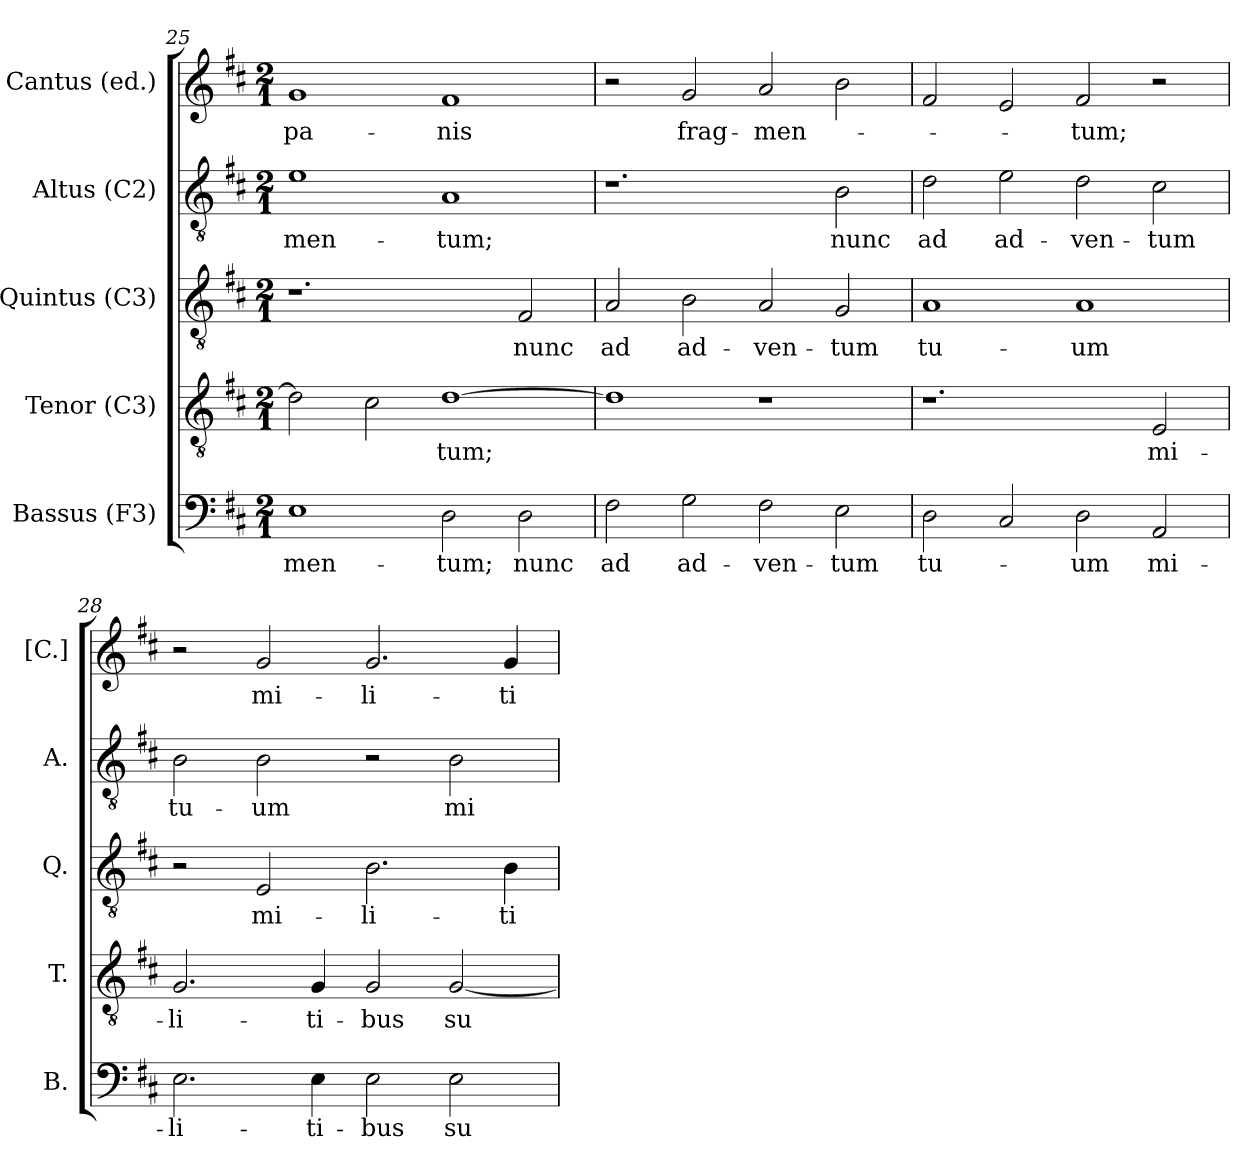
**kern	**text	**kern	**text	**kern	**text	**kern	**text	**kern	**text
*part5	*part5	*part4	*part4	*part3	*part3	*part2	*part2	*part1	*part1
*staff5	*staff5	*staff4	*staff4	*staff3	*staff3	*staff2	*staff2	*staff1	*staff1
*I"Bassus (F3)	*	*I"Tenor (C3)	*	*I"Quintus (C3)	*	*I"Altus (C2)	*	*I"Cantus (ed.)	*
*I'B.	*	*I'T.	*	*I'Q.	*	*I'A.	*	*I'[C.]	*
!!LO:PB:g=z
*clefF4	*	*clefGv2	*	*clefGv2	*	*clefGv2	*	*clefG2	*
*	*	*ITrd7c12	*	*ITrd7c12	*	*	*	*	*
*k[f#c#]	*	*k[f#c#]	*	*k[f#c#]	*	*k[f#c#]	*	*k[f#c#]	*
*D:	*	*D:	*	*D:	*	*D:	*	*D:	*
*M2/1	*	*M2/1	*	*M2/1	*	*M2/1	*	*M2/1	*
=25	=25	=25	=25	=25	=25	=25	=25	=25	=25
!	!LO:LY:b:color=#000000	!	!	!	!	!	!	!	!
!	!	!	!	!	!	!	!LO:LY:b:color=#000000	!	!
!	!	!	!	!	!	!	!	!	!LO:LY:b:color=#000000
1Ei	-men-	2Di\]	.	1.r	.	1ei	-men-	1gi	pa-
.	.	2C#i\	.	.	.	.	.	.	.
!	!LO:LY:b:color=#000000	!	!	!	!	!	!	!	!
!	!	!	!LO:LY:b:color=#000000	!	!	!	!	!	!
!	!	!	!	!	!	!	!LO:LY:b:color=#000000	!	!
!	!	!	!	!	!	!	!	!	!LO:LY:b:color=#000000
2Di\	-tum;	[1Di	-tum;	.	.	1Ai	-tum;	1f#i	-nis
!	!LO:LY:b:color=#000000	!	!	!	!	!	!	!	!
!	!	!	!	!	!LO:LY:b:color=#000000	!	!	!	!
2Di\	nunc	.	.	2FF#i/	nunc	.	.	.	.
=26	=26	=26	=26	=26	=26	=26	=26	=26	=26
!	!LO:LY:b:color=#000000	!	!	!	!	!	!	!	!
!	!	!	!	!	!LO:LY:b:color=#000000	!	!	!	!
2F#i\	ad	1Di]	.	2AAi/	ad	1.r	.	2r	.
!	!LO:LY:b:color=#000000	!	!	!	!	!	!	!	!
!	!	!	!	!	!LO:LY:b:color=#000000	!	!	!	!
!	!	!	!	!	!	!	!	!	!LO:LY:b:color=#000000
2Gi\	ad-	.	.	2BBi\	ad-	.	.	2gi/	frag-
!	!LO:LY:b:color=#000000	!	!	!	!	!	!	!	!
!	!	!	!	!	!LO:LY:b:color=#000000	!	!	!	!
!	!	!	!	!	!	!	!	!	!LO:LY:b:color=#000000
2F#i\	-ven-	1r	.	2AAi/	-ven-	.	.	2ai/	-men-
!	!LO:LY:b:color=#000000	!	!	!	!	!	!	!	!
!	!	!	!	!	!LO:LY:b:color=#000000	!	!	!	!
!	!	!	!	!	!	!	!LO:LY:b:color=#000000	!	!
2Ei\	-tum	.	.	2GGi/	-tum	2Bi\	nunc	2bi\	.
=27	=27	=27	=27	=27	=27	=27	=27	=27	=27
!	!LO:LY:b:color=#000000	!	!	!	!	!	!	!	!
!	!	!	!	!	!LO:LY:b:color=#000000	!	!	!	!
!	!	!	!	!	!	!	!LO:LY:b:color=#000000	!	!
2Di\	tu-	1.r	.	1AAi	tu-	2di\	ad	2f#i/	.
!	!	!	!	!	!	!	!LO:LY:b:color=#000000	!	!
2C#i/	.	.	.	.	.	2ei\	ad-	2ei/	.
!	!LO:LY:b:color=#000000	!	!	!	!	!	!	!	!
!	!	!	!	!	!LO:LY:b:color=#000000	!	!	!	!
!	!	!	!	!	!	!	!LO:LY:b:color=#000000	!	!
!	!	!	!	!	!	!	!	!	!LO:LY:b:color=#000000
2Di\	-um	.	.	1AAi	-um	2di\	-ven-	2f#i/	-tum;
!	!LO:LY:b:color=#000000	!	!	!	!	!	!	!	!
!	!	!	!LO:LY:b:color=#000000	!	!	!	!	!	!
!	!	!	!	!	!	!	!LO:LY:b:color=#000000	!	!
2AAi/	mi-	2EEi/	mi-	.	.	2c#i\	-tum	2r	.
=28	=28	=28	=28	=28	=28	=28	=28	=28	=28
!	!LO:LY:b:color=#000000	!	!	!	!	!	!	!	!
!	!	!	!LO:LY:b:color=#000000	!	!	!	!	!	!
!	!	!	!	!	!	!	!LO:LY:b:color=#000000	!	!
2.Ei\	-li-	2.GGi/	-li-	2r	.	2Bi\	tu-	2r	.
!	!	!	!	!	!LO:LY:b:color=#000000	!	!	!	!
!	!	!	!	!	!	!	!LO:LY:b:color=#000000	!	!
!	!	!	!	!	!	!	!	!	!LO:LY:b:color=#000000
.	.	.	.	2EEi/	mi-	2Bi\	-um	2gi/	mi-
!	!LO:LY:b:color=#000000	!	!	!	!	!	!	!	!
!	!	!	!LO:LY:b:color=#000000	!	!	!	!	!	!
4Ei\	-ti-	4GGi/	-ti-	.	.	.	.	.	.
!	!LO:LY:b:color=#000000	!	!	!	!	!	!	!	!
!	!	!	!LO:LY:b:color=#000000	!	!	!	!	!	!
!	!	!	!	!	!LO:LY:b:color=#000000	!	!	!	!
!	!	!	!	!	!	!	!	!	!LO:LY:b:color=#000000
2Ei\	-bus	2GGi/	-bus	2.BBi\	-li-	2r	.	2.gi/	-li-
!	!LO:LY:b:color=#000000	!	!	!	!	!	!	!	!
!	!	!	!LO:LY:b:color=#000000	!	!	!	!	!	!
!	!	!	!	!	!	!	!LO:LY:b:color=#000000	!	!
2Ei\	su-	[2GGi/	su-	.	.	2Bi\	mi-	.	.
!	!	!	!	!	!LO:LY:b:color=#000000	!	!	!	!
!	!	!	!	!	!	!	!	!	!LO:LY:b:color=#000000
.	.	.	.	4BBi\	-ti-	.	.	4gi/	-ti-
=	=	=	=	=	=	=	=	=	=
*-	*-	*-	*-	*-	*-	*-	*-	*-	*-
